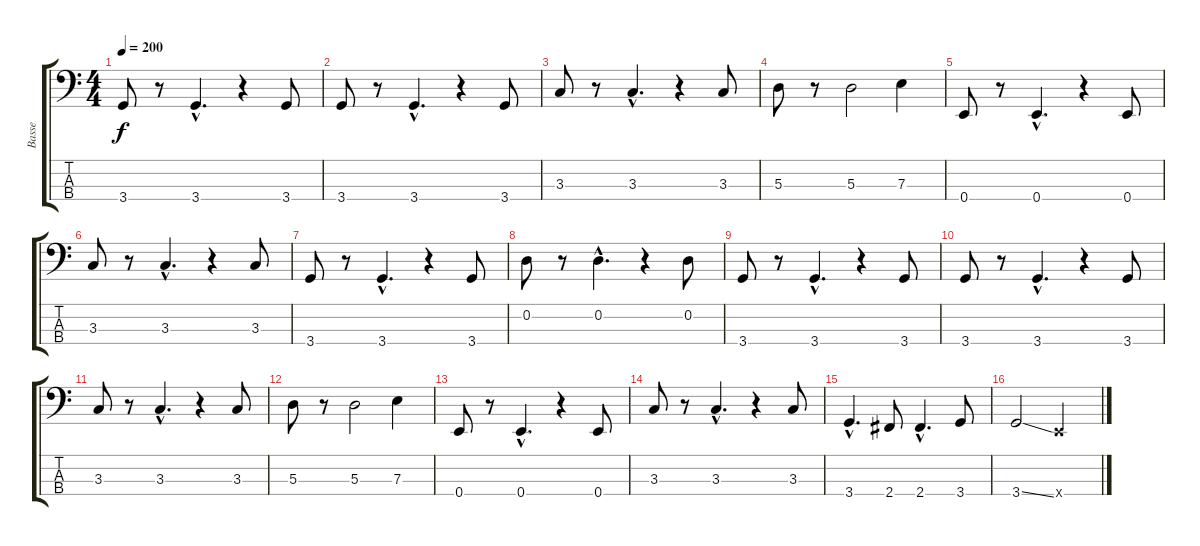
\track ("Basse" "Basse") {instrument electricbassfinger}
\staff {score tabs}
\tuning (G2 D2 A1 E1) {hide}
\ts (4 4)
\tempo 200
\clef f4
\ks c
3.4.8{dy f} r.8 3.4{hac}.4{d} r.4 3.4.8 |
3.4.8 r.8 3.4{hac}.4{d} r.4 3.4.8 |
3.3.8 r.8 3.3{hac}.4{d} r.4 3.3.8 |
5.3.8 r.8 5.3.2 7.3.4 |
0.4.8 r.8 0.4{hac}.4{d} r.4 0.4.8 |
3.3.8 r.8 3.3{hac}.4{d} r.4 3.3.8 |
3.4.8 r.8 3.4{hac}.4{d} r.4 3.4.8 |
0.2.8 r.8 0.2{hac}.4{d} r.4 0.2.8 |
3.4.8 r.8 3.4{hac}.4{d} r.4 3.4.8 |
3.4.8 r.8 3.4{hac}.4{d} r.4 3.4.8 |
3.3.8 r.8 3.3{hac}.4{d} r.4 3.3.8 |
5.3.8 r.8 5.3.2 7.3.4 |
0.4.8 r.8 0.4{hac}.4{d} r.4 0.4.8 |
3.3.8 r.8 3.3{hac}.4{d} r.4 3.3.8 |
3.4{hac}.4{d} 2.4.8 2.4{hac}.4{d} 3.4.8 |
3.4{ss}.2 0.4{x}.2
